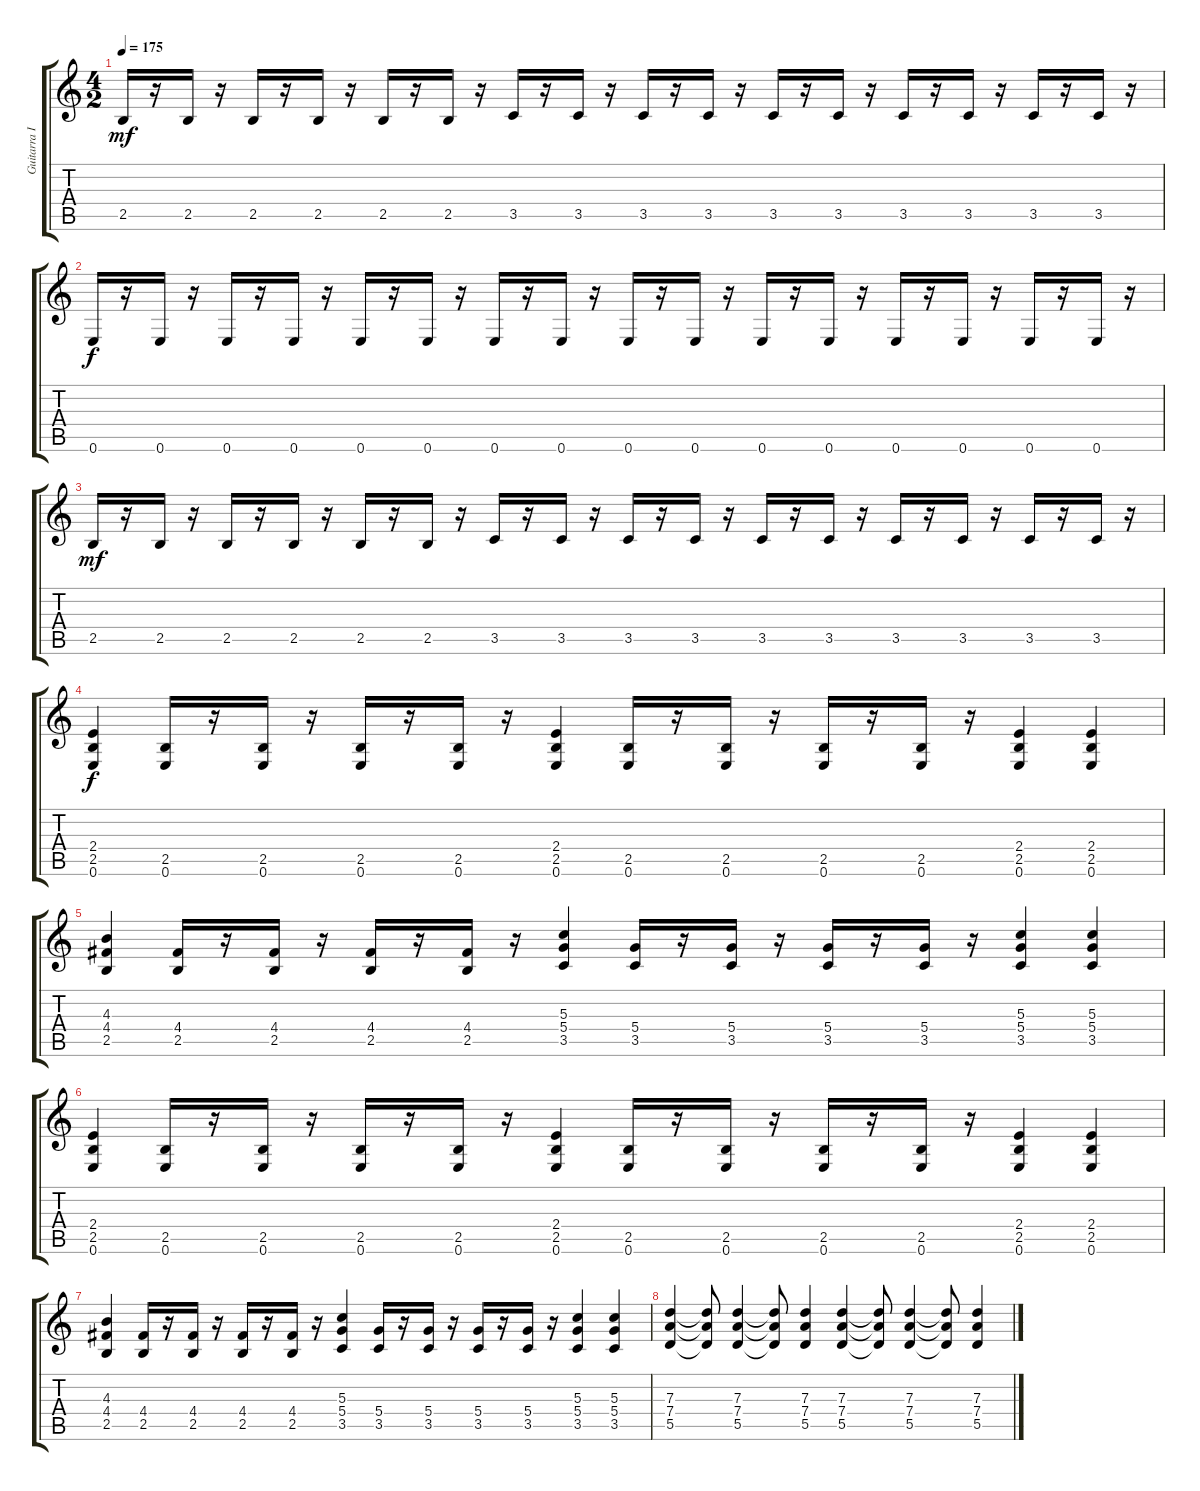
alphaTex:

\track ("Guitarra II" "Guitarra I") {instrument distortionguitar}
\staff {score tabs}
\tuning (E4 B3 G3 D3 A2 E2) {hide}
\ts (4 2)
\tempo 175
\clef g2
\ks c
2.5.16{dy mf} r.16 2.5.16 r.16 2.5.16 r.16 2.5.16 r.16 2.5.16 r.16 2.5.16 r.16 3.5.16 r.16 3.5.16 r.16 3.5.16 r.16 3.5.16 r.16 3.5.16 r.16 3.5.16 r.16 3.5.16 r.16 3.5.16 r.16 3.5.16 r.16 3.5.16 r.16 |
0.6.16{dy f} r.16 0.6.16 r.16 0.6.16 r.16 0.6.16 r.16 0.6.16 r.16 0.6.16 r.16 0.6.16 r.16 0.6.16 r.16 0.6.16 r.16 0.6.16 r.16 0.6.16 r.16 0.6.16 r.16 0.6.16 r.16 0.6.16 r.16 0.6.16 r.16 0.6.16 r.16 |
2.5.16{dy mf} r.16 2.5.16 r.16 2.5.16 r.16 2.5.16 r.16 2.5.16 r.16 2.5.16 r.16 3.5.16 r.16 3.5.16 r.16 3.5.16 r.16 3.5.16 r.16 3.5.16 r.16 3.5.16 r.16 3.5.16 r.16 3.5.16 r.16 3.5.16 r.16 3.5.16 r.16 |
(2.4 2.5 0.6).4{dy f} (2.5 0.6).16 r.16 (2.5 0.6).16 r.16 (2.5 0.6).16 r.16 (2.5 0.6).16 r.16 (2.4 2.5 0.6).4 (2.5 0.6).16 r.16 (2.5 0.6).16 r.16 (2.5 0.6).16 r.16 (2.5 0.6).16 r.16 (2.4 2.5 0.6).4 (2.4 2.5 0.6).4 |
(4.3 4.4 2.5).4 (4.4 2.5).16 r.16 (4.4 2.5).16 r.16 (4.4 2.5).16 r.16 (4.4 2.5).16 r.16 (5.3 5.4 3.5).4 (5.4 3.5).16 r.16 (5.4 3.5).16 r.16 (5.4 3.5).16 r.16 (5.4 3.5).16 r.16 (5.3 5.4 3.5).4 (5.3 5.4 3.5).4 |
(2.4 2.5 0.6).4 (2.5 0.6).16 r.16 (2.5 0.6).16 r.16 (2.5 0.6).16 r.16 (2.5 0.6).16 r.16 (2.4 2.5 0.6).4 (2.5 0.6).16 r.16 (2.5 0.6).16 r.16 (2.5 0.6).16 r.16 (2.5 0.6).16 r.16 (2.4 2.5 0.6).4 (2.4 2.5 0.6).4 |
(4.3 4.4 2.5).4 (4.4 2.5).16 r.16 (4.4 2.5).16 r.16 (4.4 2.5).16 r.16 (4.4 2.5).16 r.16 (5.3 5.4 3.5).4 (5.4 3.5).16 r.16 (5.4 3.5).16 r.16 (5.4 3.5).16 r.16 (5.4 3.5).16 r.16 (5.3 5.4 3.5).4 (5.3 5.4 3.5).4 |
(7.3 7.4 5.5).4 (7.3{t} 7.4{t} 5.5{t}).8 (7.3 7.4 5.5).4 (7.3{t} 7.4{t} 5.5{t}).8 (7.3 7.4 5.5).4 (7.3 7.4 5.5).4 (7.3{t} 7.4{t} 5.5{t}).8 (7.3 7.4 5.5).4 (7.3{t} 7.4{t} 5.5{t}).8 (7.3 7.4 5.5).4
